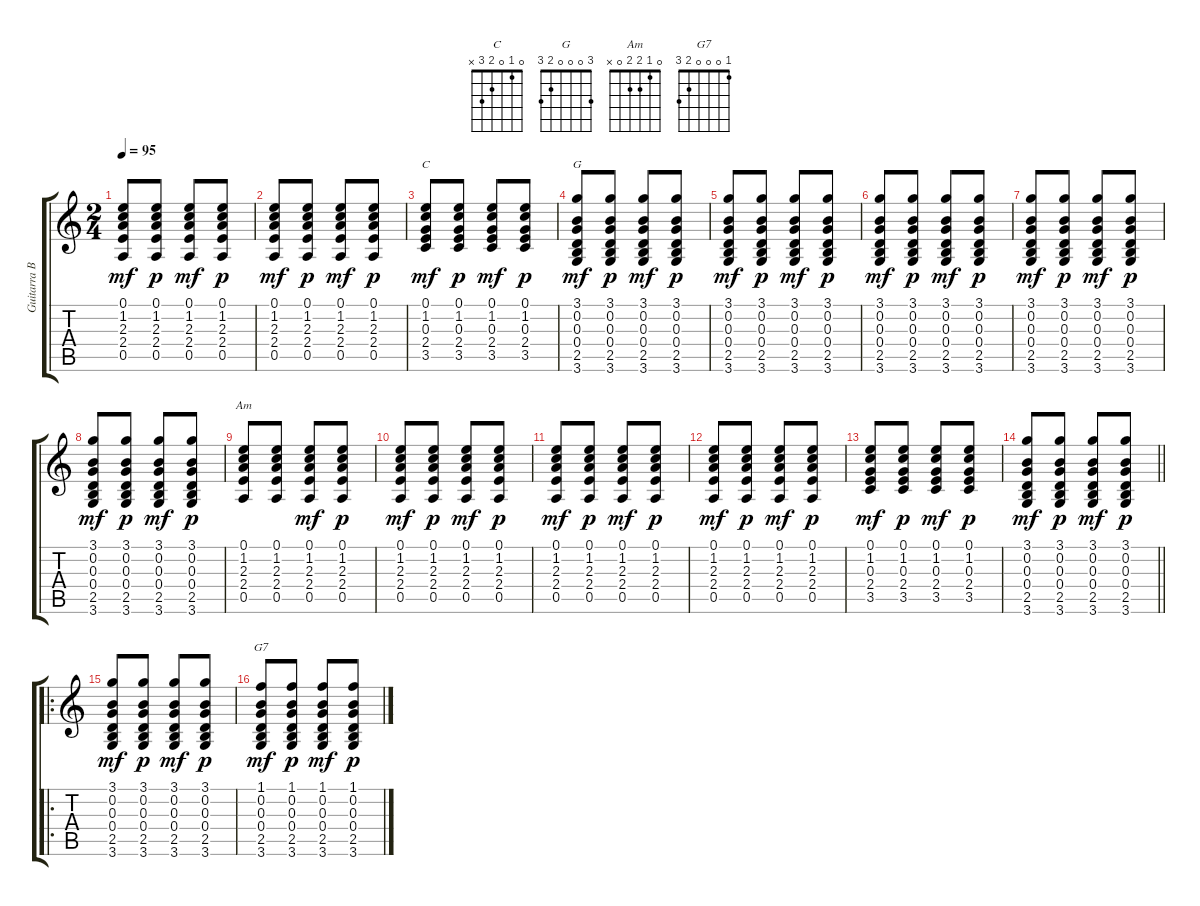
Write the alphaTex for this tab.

\track ("Guitarra Base" "Guitarra B") {instrument acousticguitarnylon}
\staff {score tabs}
\tuning (E4 B3 G3 D3 A2 E2) {hide}
\chord ("C" 0 1 0 2 3 x)
\chord ("G" 3 0 0 0 2 3)
\chord ("Am" 0 1 2 2 0 x)
\chord ("G7" 1 0 0 0 2 3)
\ts (2 4)
\tempo 95
\clef g2
\ks c
(0.1 1.2 2.3 2.4 0.5).8{dy mf} (0.1 1.2 2.3 2.4 0.5).8{dy p} (0.1 1.2 2.3 2.4 0.5).8{dy mf} (0.1 1.2 2.3 2.4 0.5).8{dy p} |
(0.1 1.2 2.3 2.4 0.5).8{dy mf} (0.1 1.2 2.3 2.4 0.5).8{dy p} (0.1 1.2 2.3 2.4 0.5).8{dy mf} (0.1 1.2 2.3 2.4 0.5).8{dy p} |
(0.1 1.2 0.3 2.4 3.5).8{ch "C" dy mf} (0.1 1.2 0.3 2.4 3.5).8{dy p} (0.1 1.2 0.3 2.4 3.5).8{dy mf} (0.1 1.2 0.3 2.4 3.5).8{dy p} |
(3.1 0.2 0.3 0.4 2.5 3.6).8{ch "G" dy mf} (3.1 0.2 0.3 0.4 2.5 3.6).8{dy p} (3.1 0.2 0.3 0.4 2.5 3.6).8{dy mf} (3.1 0.2 0.3 0.4 2.5 3.6).8{dy p} |
(3.1 0.2 0.3 0.4 2.5 3.6).8{dy mf} (3.1 0.2 0.3 0.4 2.5 3.6).8{dy p} (3.1 0.2 0.3 0.4 2.5 3.6).8{dy mf} (3.1 0.2 0.3 0.4 2.5 3.6).8{dy p} |
(3.1 0.2 0.3 0.4 2.5 3.6).8{dy mf} (3.1 0.2 0.3 0.4 2.5 3.6).8{dy p} (3.1 0.2 0.3 0.4 2.5 3.6).8{dy mf} (3.1 0.2 0.3 0.4 2.5 3.6).8{dy p} |
(3.1 0.2 0.3 0.4 2.5 3.6).8{dy mf} (3.1 0.2 0.3 0.4 2.5 3.6).8{dy p} (3.1 0.2 0.3 0.4 2.5 3.6).8{dy mf} (3.1 0.2 0.3 0.4 2.5 3.6).8{dy p} |
(3.1 0.2 0.3 0.4 2.5 3.6).8{dy mf} (3.1 0.2 0.3 0.4 2.5 3.6).8{dy p} (3.1 0.2 0.3 0.4 2.5 3.6).8{dy mf} (3.1 0.2 0.3 0.4 2.5 3.6).8{dy p} |
(0.1 1.2 2.3 2.4 0.5).8{ch "Am"} (0.1 1.2 2.3 2.4 0.5).8 (0.1 1.2 2.3 2.4 0.5).8{dy mf} (0.1 1.2 2.3 2.4 0.5).8{dy p} |
(0.1 1.2 2.3 2.4 0.5).8{dy mf} (0.1 1.2 2.3 2.4 0.5).8{dy p} (0.1 1.2 2.3 2.4 0.5).8{dy mf} (0.1 1.2 2.3 2.4 0.5).8{dy p} |
(0.1 1.2 2.3 2.4 0.5).8{dy mf} (0.1 1.2 2.3 2.4 0.5).8{dy p} (0.1 1.2 2.3 2.4 0.5).8{dy mf} (0.1 1.2 2.3 2.4 0.5).8{dy p} |
(0.1 1.2 2.3 2.4 0.5).8{dy mf} (0.1 1.2 2.3 2.4 0.5).8{dy p} (0.1 1.2 2.3 2.4 0.5).8{dy mf} (0.1 1.2 2.3 2.4 0.5).8{dy p} |
(0.1 1.2 0.3 2.4 3.5).8{dy mf} (0.1 1.2 0.3 2.4 3.5).8{dy p} (0.1 1.2 0.3 2.4 3.5).8{dy mf} (0.1 1.2 0.3 2.4 3.5).8{dy p} |
\barLineRight lightlight
(3.1 0.2 0.3 0.4 2.5 3.6).8{dy mf} (3.1 0.2 0.3 0.4 2.5 3.6).8{dy p} (3.1 0.2 0.3 0.4 2.5 3.6).8{dy mf} (3.1 0.2 0.3 0.4 2.5 3.6).8{dy p} |
\ro
(3.1 0.2 0.3 0.4 2.5 3.6).8{dy mf} (3.1 0.2 0.3 0.4 2.5 3.6).8{dy p} (3.1 0.2 0.3 0.4 2.5 3.6).8{dy mf} (3.1 0.2 0.3 0.4 2.5 3.6).8{dy p} |
(1.1 0.2 0.3 0.4 2.5 3.6).8{ch "G7" dy mf} (1.1 0.2 0.3 0.4 2.5 3.6).8{dy p} (1.1 0.2 0.3 0.4 2.5 3.6).8{dy mf} (1.1 0.2 0.3 0.4 2.5 3.6).8{dy p}
